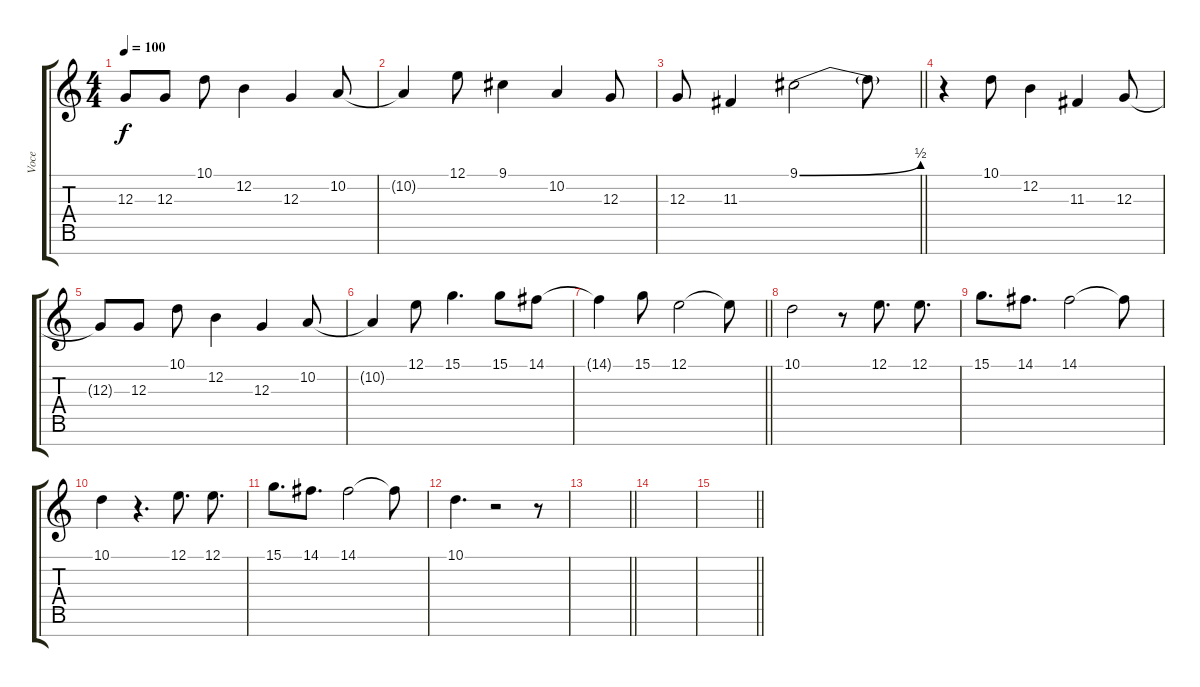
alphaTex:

\track ("Voce" "Voce") {instrument lead1square}
\staff {score tabs}
\tuning (E4 B3 G3 D3 A2 E2 B1) {hide}
\ts (4 4)
\tempo 100
\clef g2
\ks c
12.3{t}.8{dy f} 12.3.8 10.1.8 12.2.4 12.3.4 10.2.8 |
10.2{t}.4 12.1.8 9.1.4 10.2.4 12.3.8 |
\barLineRight lightlight
12.3.8 11.3.4 9.1{be (bend 0 0 60 2)}.2 9.1{t}.8 |
r.4 10.1.8 12.2.4 11.3.4 12.3.8 |
12.3{t}.8 12.3.8 10.1.8 12.2.4 12.3.4 10.2.8 |
10.2{t}.4 12.1.8 15.1.4{d} 15.1.8 14.1.8 |
\barLineRight lightlight
14.1{t}.4 15.1.8 12.1.2 12.1{t}.8 |
10.1.2 r.8 12.1.8{d} 12.1.8{d} |
15.1.8{d} 14.1.8{d} 14.1.2 14.1{t}.8 |
10.1.4 r.4{d} 12.1.8{d} 12.1.8{d} |
15.1.8{d} 14.1.8{d} 14.1.2 14.1{t}.8 |
10.1.4{d} r.2 r.8 |
\barLineRight lightlight
|
|
\barLineRight lightlight
